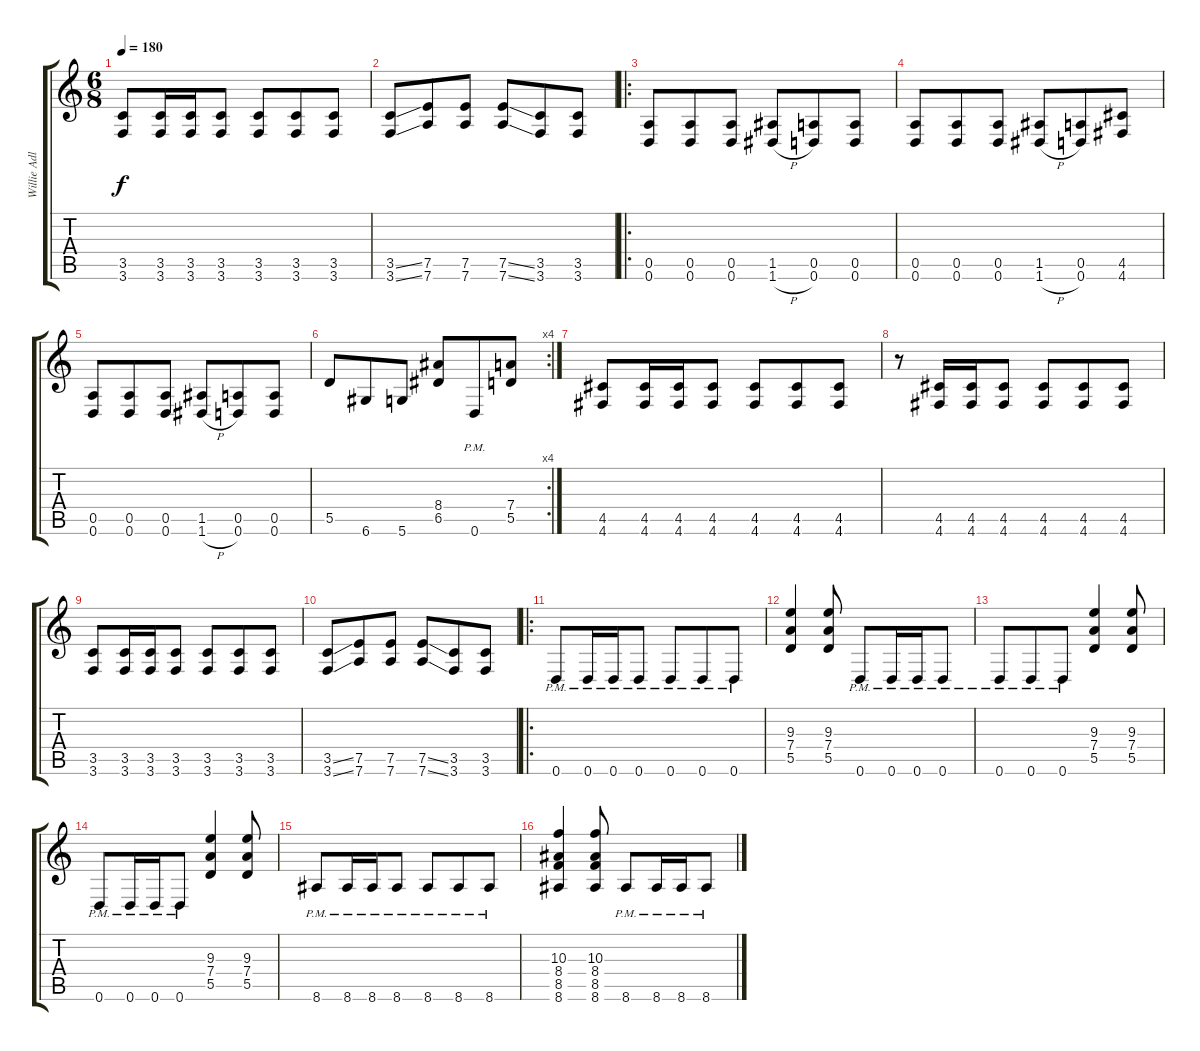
\track ("Willie Adler/ Mark Morten" "Willie Adl") {instrument distortionguitar}
\staff {score tabs}
\tuning (E4 B3 G3 D3 A2 D2) {hide}
\ts (6 8)
\tempo 180
\clef g2
\ks c
(3.5 3.6).8{dy f} (3.5 3.6).16 (3.5 3.6).16 (3.5 3.6).8 (3.5 3.6).8 (3.5 3.6).8 (3.5 3.6).8 |
(3.5{ss} 3.6{ss}).8 (7.5 7.6).8 (7.5 7.6).8 (7.5{ss} 7.6{ss}).8 (3.5 3.6).8 (3.5 3.6).8 |
\ro
(0.5 0.6).8 (0.5 0.6).8 (0.5 0.6).8 (1.5 1.6{h}).8 (0.5 0.6).8 (0.5 0.6).8 |
(0.5 0.6).8 (0.5 0.6).8 (0.5 0.6).8 (1.5 1.6{h}).8 (0.5 0.6).8 (4.5 4.6).8 |
(0.5 0.6).8 (0.5 0.6).8 (0.5 0.6).8 (1.5 1.6{h}).8 (0.5 0.6).8 (0.5 0.6).8 |
\rc 4
5.5.8 6.6.8 5.6.8 (8.4 6.5).8 0.6{pm}.8 (7.4 5.5).8 |
(4.5 4.6).8 (4.5 4.6).16 (4.5 4.6).16 (4.5 4.6).8 (4.5 4.6).8 (4.5 4.6).8 (4.5 4.6).8 |
r.8 (4.5 4.6).16 (4.5 4.6).16 (4.5 4.6).8 (4.5 4.6).8 (4.5 4.6).8 (4.5 4.6).8 |
(3.5 3.6).8 (3.5 3.6).16 (3.5 3.6).16 (3.5 3.6).8 (3.5 3.6).8 (3.5 3.6).8 (3.5 3.6).8 |
(3.5{ss} 3.6{ss}).8 (7.5 7.6).8 (7.5 7.6).8 (7.5{ss} 7.6{ss}).8 (3.5 3.6).8 (3.5 3.6).8 |
\ro
0.6{pm}.8 0.6{pm}.16 0.6{pm}.16 0.6{pm}.8 0.6{pm}.8 0.6{pm}.8 0.6{pm}.8 |
(9.3 7.4 5.5).4 (9.3 7.4 5.5).8 0.6{pm}.8 0.6{pm}.16 0.6{pm}.16 0.6{pm}.8 |
0.6{pm}.8 0.6{pm}.8 0.6{pm}.8 (9.3 7.4 5.5).4 (9.3 7.4 5.5).8 |
0.6{pm}.8 0.6{pm}.16 0.6{pm}.16 0.6{pm}.8 (9.3 7.4 5.5).4 (9.3 7.4 5.5).8 |
8.6{pm}.8 8.6{pm}.16 8.6{pm}.16 8.6{pm}.8 8.6{pm}.8 8.6{pm}.8 8.6{pm}.8 |
(10.3 8.4 8.5 8.6).4 (10.3 8.4 8.5 8.6).8 8.6{pm}.8 8.6{pm}.16 8.6{pm}.16 8.6{pm}.8
